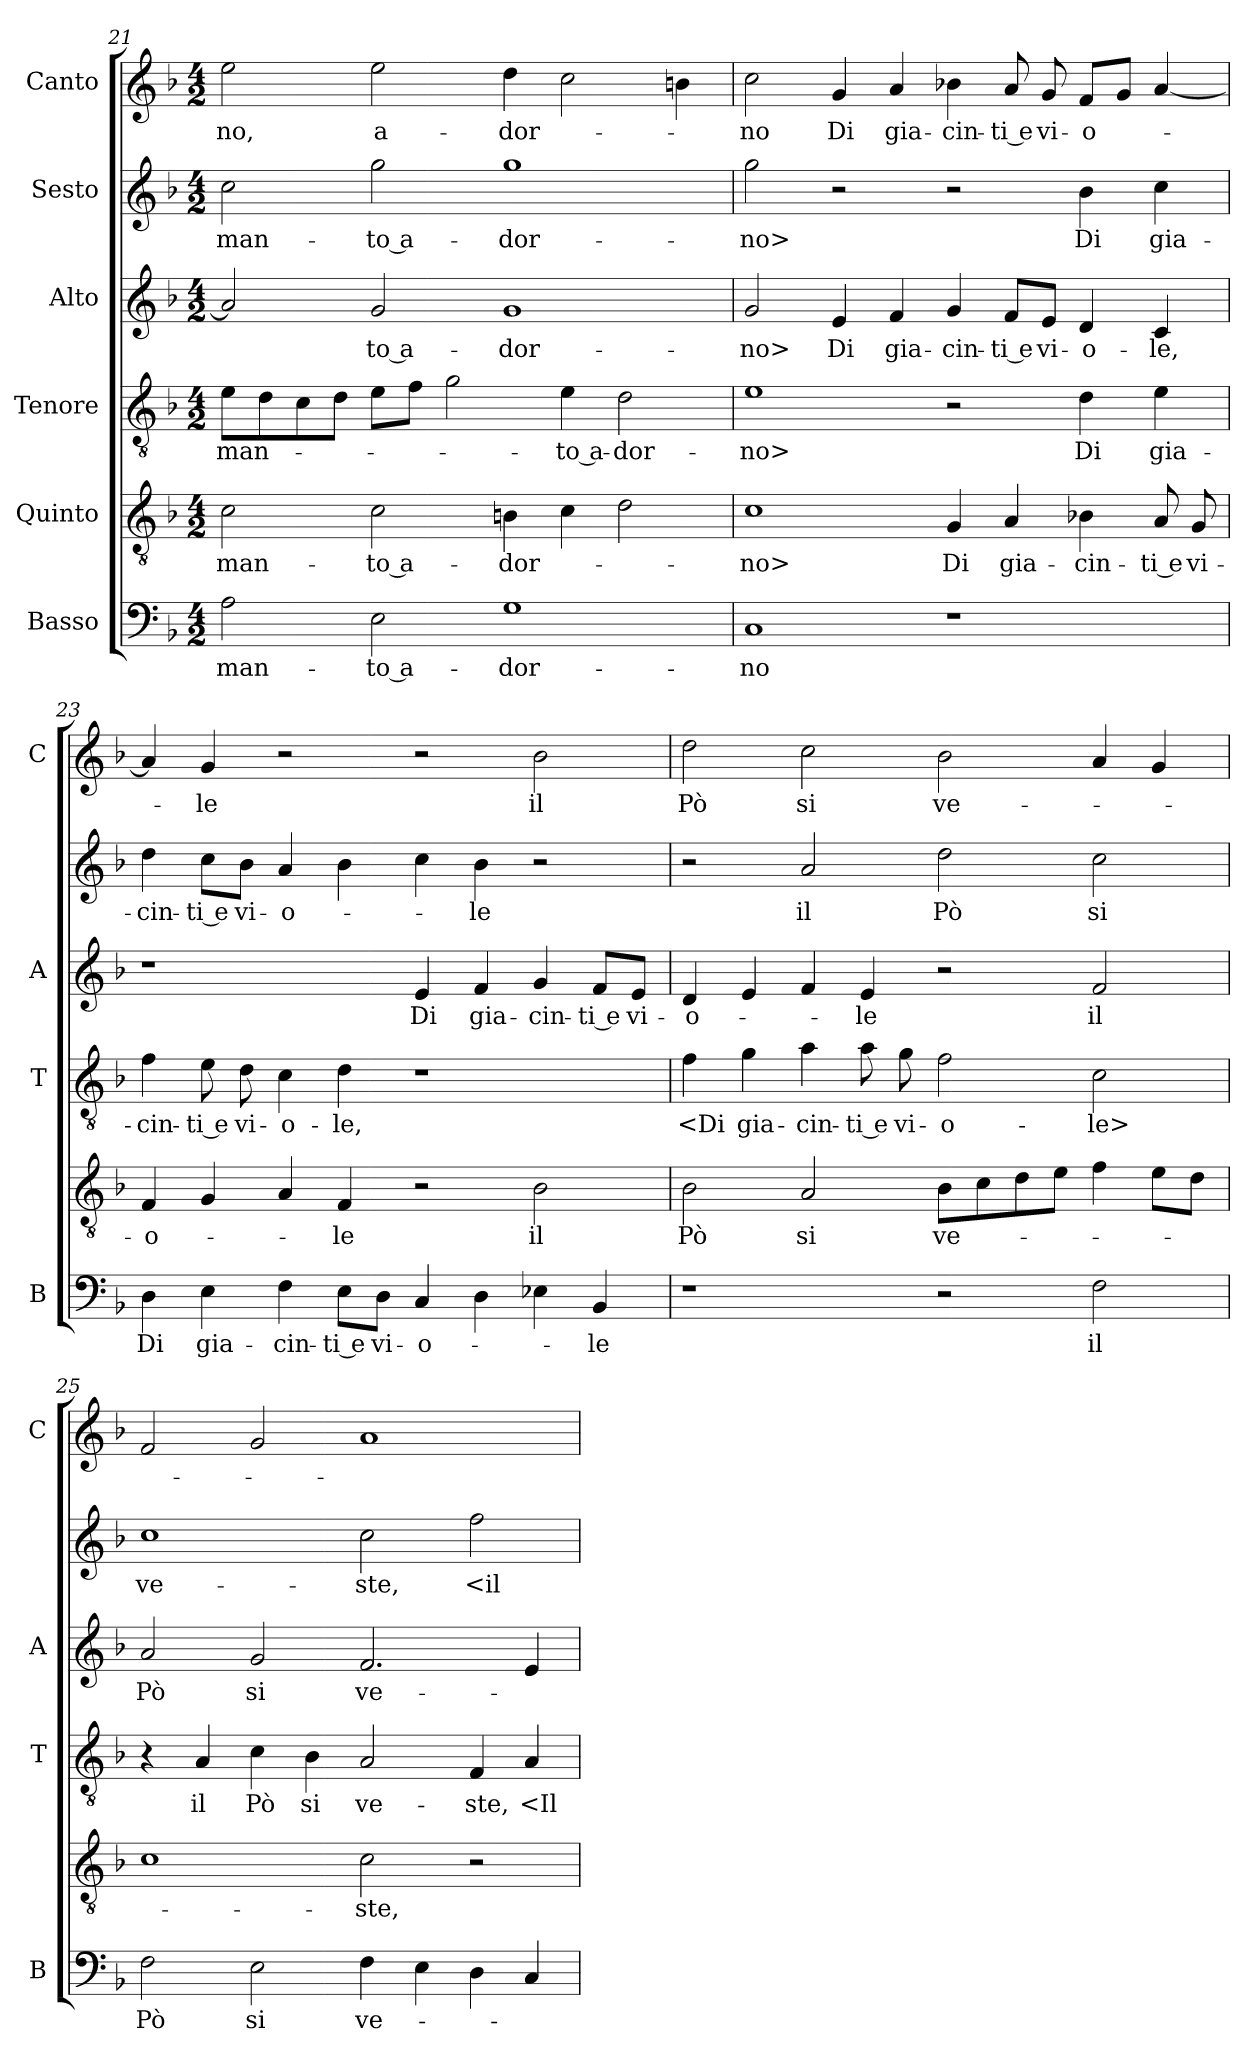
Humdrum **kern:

**kern	**text	**kern	**text	**kern	**text	**kern	**text	**kern	**text	**kern	**text
*part6	*part6	*part5	*part5	*part4	*part4	*part3	*part3	*part2	*part2	*part1	*part1
*staff6	*staff6	*staff5	*staff5	*staff4	*staff4	*staff3	*staff3	*staff2	*staff2	*staff1	*staff1
*I"Basso	*	*I"Quinto	*	*I"Tenore	*	*I"Alto	*	*I"Sesto	*	*I"Canto	*
*I'B	*	*	*	*I'T	*	*I'A	*	*	*	*I'C	*
*clefF4	*	*clefGv2	*	*clefGv2	*	*clefG2	*	*clefG2	*	*clefG2	*
*k[b-]	*	*k[b-]	*	*k[b-]	*	*k[b-]	*	*k[b-]	*	*k[b-]	*
*F:	*	*F:	*	*F:	*	*F:	*	*F:	*	*F:	*
*M4/2	*	*M4/2	*	*M4/2	*	*M4/2	*	*M4/2	*	*M4/2	*
=21	=21	=21	=21	=21	=21	=21	=21	=21	=21	=21	=21
2A	man-	2c	man-	8eL	man-	2a]	.	2cc	man-	2ee	-no,
.	.	.	.	8d	.	.	.	.	.	.	.
.	.	.	.	8c	.	.	.	.	.	.	.
.	.	.	.	8dJ	.	.	.	.	.	.	.
2E	-to a-	2c	-to a-	8eL	.	2g	-to a-	2gg	-to a-	2ee	a-
.	.	.	.	8fJ	.	.	.	.	.	.	.
.	.	.	.	2g	.	.	.	.	.	.	.
1G	-dor-	4Bn	-dor-	.	.	1g	-dor-	1gg	-dor-	4dd	-dor-
.	.	4c	.	4e	-to a-	.	.	.	.	2cc	.
.	.	2d	.	2d	-dor-	.	.	.	.	.	.
.	.	.	.	.	.	.	.	.	.	4bn	.
=22	=22	=22	=22	=22	=22	=22	=22	=22	=22	=22	=22
1C	-no	1c	-no>	1e	-no>	2g	-no>	2gg	-no>	2cc	-no
.	.	.	.	.	.	4e	Di	2r	.	4g	Di
.	.	.	.	.	.	4f	gia-	.	.	4a	gia-
1r	.	4G	Di	2r	.	4g	-cin-	2r	.	4b-X	-cin-
.	.	4A	gia-	.	.	8f/L	-ti e	.	.	8a	-ti e
.	.	.	.	.	.	8e/J	vi-	.	.	8g	vi-
.	.	4B-X	-cin-	4d	Di	4d	-o-	4b-	Di	8fL	-o-
.	.	.	.	.	.	.	.	.	.	8gJ	.
.	.	8A	-ti e	4e	gia-	4c	-le,	4cc	gia-	[4a	.
.	.	8G	vi-	.	.	.	.	.	.	.	.
=23	=23	=23	=23	=23	=23	=23	=23	=23	=23	=23	=23
4D	Di	4F	-o-	4f	-cin-	1r	.	4dd	-cin-	4a]	.
4E	gia-	4G	.	8e	-ti e	.	.	8cc\L	-ti e	4g	-le
.	.	.	.	8d	vi-	.	.	8b-\J	vi-	.	.
4F	-cin-	4A	.	4c	-o-	.	.	4a	-o-	2r	.
8E\L	-ti e	4F	-le	4d	-le,	.	.	4b-	.	.	.
8D\J	vi-	.	.	.	.	.	.	.	.	.	.
4C	-o-	2r	.	1r	.	4e	Di	4cc	.	2r	.
4D	.	.	.	.	.	4f	gia-	4b-	-le	.	.
4E-X	.	2B-	il	.	.	4g	-cin-	2r	.	2b-	il
4BB-	-le	.	.	.	.	8f/L	-ti e	.	.	.	.
.	.	.	.	.	.	8e/J	vi-	.	.	.	.
=24	=24	=24	=24	=24	=24	=24	=24	=24	=24	=24	=24
1r	.	2B-	Pò	4f	<Di	4d	-o-	2r	.	2dd	Pò
.	.	.	.	4g	gia-	4e	.	.	.	.	.
.	.	2A	si	4a	-cin-	4f	.	2a	il	2cc	si
.	.	.	.	8a	-ti e	4e	-le	.	.	.	.
.	.	.	.	8g	vi-	.	.	.	.	.	.
2r	.	8B-L	ve-	2f	-o-	2r	.	2dd	Pò	2b-	ve-
.	.	8c	.	.	.	.	.	.	.	.	.
.	.	8d	.	.	.	.	.	.	.	.	.
.	.	8eJ	.	.	.	.	.	.	.	.	.
2F	il	4f	.	2c	-le>	2f	il	2cc	si	4a	.
.	.	8eL	.	.	.	.	.	.	.	4g	.
.	.	8dJ	.	.	.	.	.	.	.	.	.
=25	=25	=25	=25	=25	=25	=25	=25	=25	=25	=25	=25
2F	Pò	1c	.	4r	.	2a	Pò	1cc	ve-	2f	.
.	.	.	.	4A	il	.	.	.	.	.	.
2E	si	.	.	4c	Pò	2g	si	.	.	2g	.
.	.	.	.	4B-	si	.	.	.	.	.	.
4F	ve-	2c	-ste,	2A	ve-	2.f	ve-	2cc	-ste,	1a	.
4E	.	.	.	.	.	.	.	.	.	.	.
4D	.	2r	.	4F	-ste,	.	.	2ff	<il	.	.
4C	.	.	.	4A	<Il	4e	.	.	.	.	.
=	=	=	=	=	=	=	=	=	=	=	=
*-	*-	*-	*-	*-	*-	*-	*-	*-	*-	*-	*-
